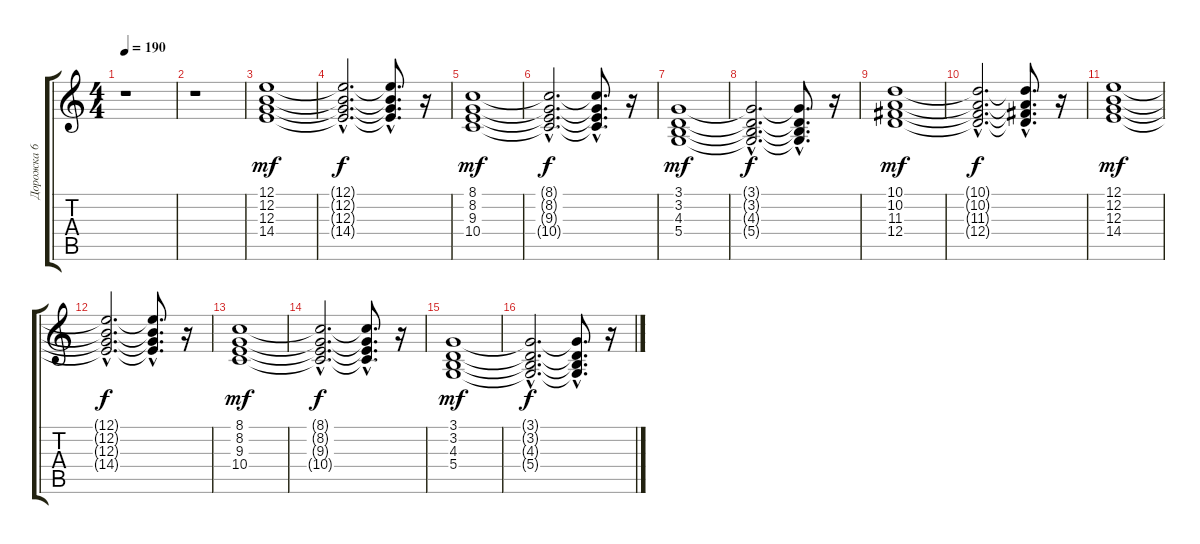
\track ("Дорожка 6" "Дорожка 6") {instrument stringensemble2}
\staff {score tabs}
\tuning (E4 B3 G3 D3 A2 E2) {hide}
\ts (4 4)
\tempo 190
\clef g2
\ks c
r.1{dy mf} |
r.1 |
(12.1 12.2 12.3 14.4).1 |
(12.1{hac t} 12.2{hac t} 12.3{hac t} 14.4{hac t}).2{d dy f} (12.1{hac t} 12.2{hac t} 12.3{hac t} 14.4{hac t}).8{d} r.16 |
(8.1 8.2 9.3 10.4).1{dy mf} |
(8.1{hac t} 8.2{hac t} 9.3{hac t} 10.4{hac t}).2{d dy f} (8.1{hac t} 8.2{hac t} 9.3{hac t} 10.4{hac t}).8{d} r.16 |
(3.1 3.2 4.3 5.4).1{dy mf} |
(3.1{hac t} 3.2{hac t} 4.3{hac t} 5.4{hac t}).2{d dy f} (3.1{hac t} 3.2{hac t} 4.3{hac t} 5.4{hac t}).8{d} r.16 |
(10.1 10.2 11.3 12.4).1{dy mf} |
(10.1{hac t} 10.2{hac t} 11.3{hac t} 12.4{hac t}).2{d dy f} (10.1{hac t} 10.2{hac t} 11.3{hac t} 12.4{hac t}).8{d} r.16 |
(12.1 12.2 12.3 14.4).1{dy mf} |
(12.1{hac t} 12.2{hac t} 12.3{hac t} 14.4{hac t}).2{d dy f} (12.1{hac t} 12.2{hac t} 12.3{hac t} 14.4{hac t}).8{d} r.16 |
(8.1 8.2 9.3 10.4).1{dy mf} |
(8.1{hac t} 8.2{hac t} 9.3{hac t} 10.4{hac t}).2{d dy f} (8.1{hac t} 8.2{hac t} 9.3{hac t} 10.4{hac t}).8{d} r.16 |
(3.1 3.2 4.3 5.4).1{dy mf} |
(3.1{hac t} 3.2{hac t} 4.3{hac t} 5.4{hac t}).2{d dy f} (3.1{hac t} 3.2{hac t} 4.3{hac t} 5.4{hac t}).8{d} r.16
